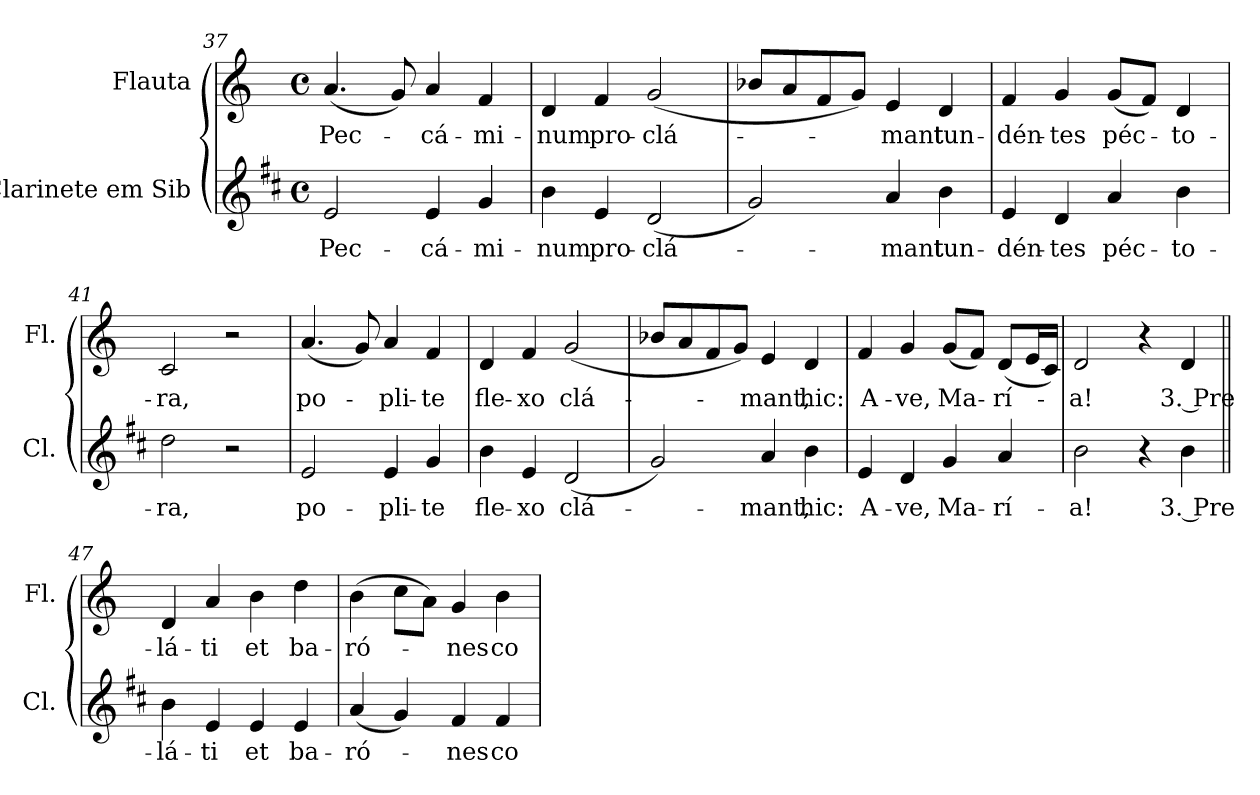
**kern	**text	**kern	**text
*part2	*part2	*part1	*part1
*staff2	*staff2	*staff1	*staff1
*I"Clarinete em Sib	*	*I"Flauta	*
*I'Cl.	*	*I'Fl.	*
*clefG2	*	*clefG2	*
*ITrd1c2	*	*	*
*k[]	*	*k[]	*
*C:	*	*C:	*
*M4/4	*	*M4/4	*
*met(c)	*	*met(c)	*
=37	=37	=37	=37
!	!LO:LY:b:color=#000000	!	!
!	!	!	!LO:LY:b:color=#000000
2di/	Pec-	(4.ai/	Pec-
.	.	8gi/)	.
!	!LO:LY:b:color=#000000	!	!
!	!	!	!LO:LY:b:color=#000000
4di/	-cá-	4ai/	-cá-
!	!LO:LY:b:color=#000000	!	!
!	!	!	!LO:LY:b:color=#000000
4fi/	-mi-	4fi/	-mi-
=38	=38	=38	=38
!	!LO:LY:b:color=#000000	!	!
!	!	!	!LO:LY:b:color=#000000
4ai\	-num	4di/	-num
!	!LO:LY:b:color=#000000	!	!
!	!	!	!LO:LY:b:color=#000000
4di/	pro-	4fi/	pro-
!	!LO:LY:b:color=#000000	!	!
!	!	!	!LO:LY:b:color=#000000
(2ci/	-clá-	(2gi/	-clá-
!!LO:PB:g=z
=39	=39	=39	=39
2fi/)	.	8b-Xi/L	.
.	.	8ai/	.
.	.	8fi/	.
.	.	8gi/J)	.
!	!LO:LY:b:color=#000000	!	!
!	!	!	!LO:LY:b:color=#000000
4gi/	-mant	4ei/	-mant
!	!LO:LY:b:color=#000000	!	!
!	!	!	!LO:LY:b:color=#000000
4ai\	tun-	4di/	tun-
=40	=40	=40	=40
!	!LO:LY:b:color=#000000	!	!
!	!	!	!LO:LY:b:color=#000000
4di/	-dén-	4fi/	-dén-
!	!LO:LY:b:color=#000000	!	!
!	!	!	!LO:LY:b:color=#000000
4ci/	-tes	4gi/	-tes
!	!LO:LY:b:color=#000000	!	!
!	!	!	!LO:LY:b:color=#000000
4gi/	péc-	(8gi/L	péc-
.	.	8fi/J)	.
!	!LO:LY:b:color=#000000	!	!
!	!	!	!LO:LY:b:color=#000000
4ai\	-to-	4di/	-to-
=41	=41	=41	=41
!	!LO:LY:b:color=#000000	!	!
!	!	!	!LO:LY:b:color=#000000
2cci\	-ra,	2ci/	-ra,
2r	.	2r	.
=42	=42	=42	=42
!	!LO:LY:b:color=#000000	!	!
!	!	!	!LO:LY:b:color=#000000
2di/	po-	(4.ai/	po-
.	.	8gi/)	.
!	!LO:LY:b:color=#000000	!	!
!	!	!	!LO:LY:b:color=#000000
4di/	-pli-	4ai/	-pli-
!	!LO:LY:b:color=#000000	!	!
!	!	!	!LO:LY:b:color=#000000
4fi/	-te	4fi/	-te
=43	=43	=43	=43
!	!LO:LY:b:color=#000000	!	!
!	!	!	!LO:LY:b:color=#000000
4ai\	fle-	4di/	fle-
!	!LO:LY:b:color=#000000	!	!
!	!	!	!LO:LY:b:color=#000000
4di/	-xo	4fi/	-xo
!	!LO:LY:b:color=#000000	!	!
!	!	!	!LO:LY:b:color=#000000
(2ci/	clá-	(2gi/	clá-
=44	=44	=44	=44
2fi/)	.	8b-Xi/L	.
.	.	8ai/	.
.	.	8fi/	.
.	.	8gi/J)	.
!	!LO:LY:b:color=#000000	!	!
!	!	!	!LO:LY:b:color=#000000
4gi/	-mant,	4ei/	-mant,
!	!LO:LY:b:color=#000000	!	!
!	!	!	!LO:LY:b:color=#000000
4ai\	hic:	4di/	hic:
!!LO:LB:g=z
=45	=45	=45	=45
!	!LO:LY:b:color=#000000	!	!
!	!	!	!LO:LY:b:color=#000000
4di/	A-	4fi/	A-
!	!LO:LY:b:color=#000000	!	!
!	!	!	!LO:LY:b:color=#000000
4ci/	-ve,	4gi/	-ve,
!	!LO:LY:b:color=#000000	!	!
!	!	!	!LO:LY:b:color=#000000
4fi/	Ma-	(8gi/L	Ma-
.	.	8fi/J)	.
!	!LO:LY:b:color=#000000	!	!
!	!	!	!LO:LY:b:color=#000000
4gi/	-rí-	(8di/L	-rí-
.	.	16ei/L	.
.	.	16ci/JJ)	.
=46	=46	=46	=46
!	!LO:LY:b:color=#000000	!	!
!	!	!	!LO:LY:b:color=#000000
2ai\	-a!	2di/	-a!
4r	.	4r	.
!	!LO:LY:b:color=#000000	!	!
!	!	!	!LO:LY:b:color=#000000
4ai\	3. Pre-	4di/	3. Pre-
=47||	=47||	=47||	=47||
!	!LO:LY:b:color=#000000	!	!
!	!	!	!LO:LY:b:color=#000000
4ai\	-lá-	4di/	-lá-
!	!LO:LY:b:color=#000000	!	!
!	!	!	!LO:LY:b:color=#000000
4di/	-ti	4ai/	-ti
!	!LO:LY:b:color=#000000	!	!
!	!	!	!LO:LY:b:color=#000000
4di/	et	4bi\	et
!	!LO:LY:b:color=#000000	!	!
!	!	!	!LO:LY:b:color=#000000
4di/	ba-	4ddi\	ba-
=48	=48	=48	=48
!	!LO:LY:b:color=#000000	!	!
!	!	!	!LO:LY:b:color=#000000
(4gi/	-ró-	(4bi\	-ró-
4fi/)	.	8cci\L	.
.	.	8ai\J)	.
!	!LO:LY:b:color=#000000	!	!
!	!	!	!LO:LY:b:color=#000000
4ei/	-nes	4gi/	-nes
!	!LO:LY:b:color=#000000	!	!
!	!	!	!LO:LY:b:color=#000000
4ei/	co-	4bi\	co-
=	=	=	=
*-	*-	*-	*-
